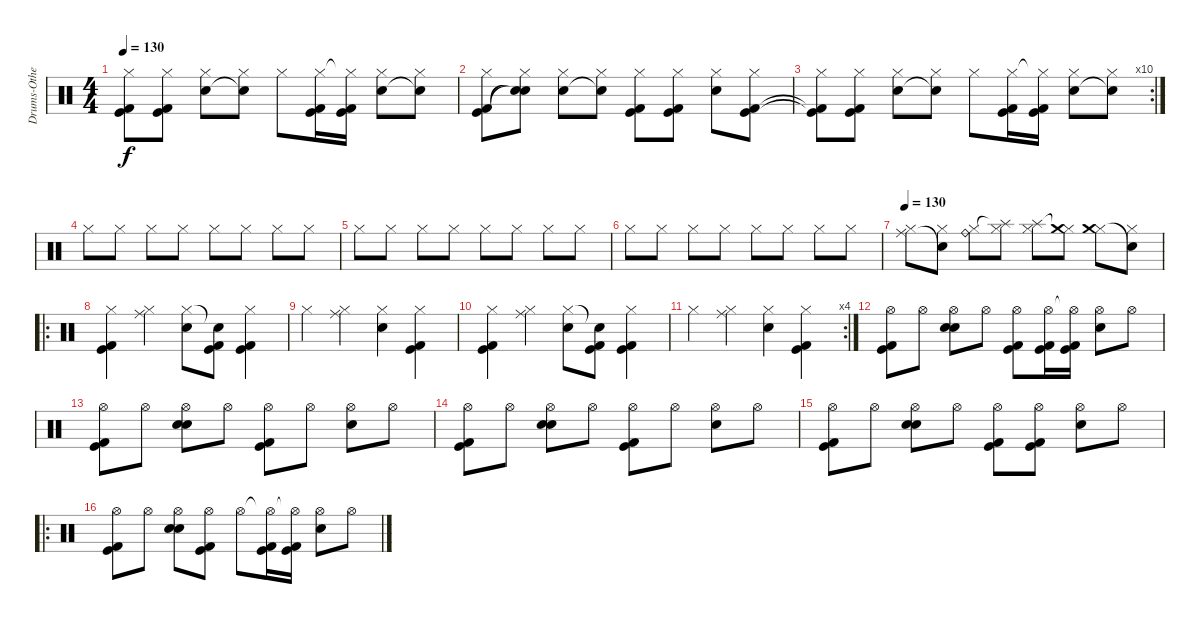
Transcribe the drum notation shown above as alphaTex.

\track ("Drums-Others" "Drums-Othe") {instrument percussion}
\staff {score}
\articulation defaults
\ts (4 4)
\tempo 130
\clef neutral
\ks c
("Hi-Hat (closed)" "Kick (hit)"{t} "Kick (hit) 2"{t}).8{dy f volume 16} ("Hi-Hat (closed)" "Kick (hit)" "Kick (hit) 2").8 ("Hi-Hat (closed)" "Snare (hit) 2").8 ("Hi-Hat (closed)" "Snare (hit)"{t}).8 "Hi-Hat (closed)".8 ("Hi-Hat (closed)" "Kick (hit)" "Kick (hit) 2").16 ("Hi-Hat (closed)"{t} "Kick (hit)" "Kick (hit) 2").16 ("Hi-Hat (closed)" "Snare (hit) 2").8 ("Hi-Hat (closed)" "Snare (hit)"{t}).8 |
("Hi-Hat (closed)" "Kick (hit)" "Kick (hit) 2").8{volume 16} ("Hi-Hat (closed)" "Snare (hit)"{t} "Snare (hit)"{t}).8 ("Hi-Hat (closed)" "Snare (hit) 2").8 ("Hi-Hat (closed)" "Snare (hit)"{t}).8 ("Hi-Hat (closed)" "Kick (hit)" "Kick (hit) 2").8 ("Hi-Hat (closed)" "Kick (hit)" "Kick (hit) 2").8 ("Hi-Hat (closed)" "Snare (hit) 2").8 ("Hi-Hat (closed)" "Kick (hit)" "Kick (hit) 2").8 |
\rc 10
("Hi-Hat (closed)" "Kick (hit)"{t} "Kick (hit) 2"{t}).8{volume 16} ("Hi-Hat (closed)" "Kick (hit)" "Kick (hit) 2").8 ("Hi-Hat (closed)" "Snare (hit) 2").8 ("Hi-Hat (closed)" "Snare (hit)"{t}).8 "Hi-Hat (closed)".8 ("Hi-Hat (closed)" "Kick (hit)" "Kick (hit) 2").16 ("Hi-Hat (closed)"{t} "Kick (hit)" "Kick (hit) 2").16 ("Hi-Hat (closed)" "Snare (hit) 2").8 ("Hi-Hat (closed)" "Snare (hit)"{t}).8 |
"Hi-Hat (closed)".8 "Hi-Hat (closed)".8 "Hi-Hat (closed)".8 "Hi-Hat (closed)".8 "Hi-Hat (closed)".8 "Hi-Hat (closed)".8 "Hi-Hat (closed)".8 "Hi-Hat (closed)".8 |
"Hi-Hat (closed)".8 "Hi-Hat (closed)".8 "Hi-Hat (closed)".8 "Hi-Hat (closed)".8 "Hi-Hat (closed)".8 "Hi-Hat (closed)".8 "Hi-Hat (closed)".8 "Hi-Hat (closed)".8 |
"Hi-Hat (closed)".8 "Hi-Hat (closed)".8 "Hi-Hat (closed)".8 "Hi-Hat (closed)".8 "Hi-Hat (closed)".8 "Hi-Hat (closed)".8 "Hi-Hat (closed)".8 "Hi-Hat (closed)".8 |
\tempo 130
("Hi-Hat (closed)" "Ride (middle)").8 ("Hi-Hat (closed)" "Snare (hit)"{t}).8 ("Hi-Hat (closed)" "Ride (bell)").8 ("Hi-Hat (closed)" "Splash (hit)"{t}).8 ("Hi-Hat (closed)" "Splash (hit)").8 ("Hi-Hat (closed)" "Crash medium (hit)"{t}).8 ("Hi-Hat (closed)" "Crash medium (hit)").8 ("Hi-Hat (closed)" "Snare (hit)"{t}).8 |
\ro
("Hi-Hat (closed)" "Kick (hit)" "Kick (hit) 2").4 ("Hi-Hat (closed)" "Ride (middle)").4 ("Hi-Hat (closed)" "Snare (hit) 2").8 ("Snare (hit)"{t} "Kick (hit)" "Kick (hit) 2").8 ("Hi-Hat (closed)" "Kick (hit)" "Kick (hit) 2").4 |
"Hi-Hat (closed)".4 ("Hi-Hat (closed)" "Ride (middle)").4 ("Hi-Hat (closed)" "Snare (hit) 2").4 ("Hi-Hat (closed)" "Kick (hit)" "Kick (hit) 2").4 |
("Hi-Hat (closed)" "Kick (hit)" "Kick (hit) 2").4 ("Hi-Hat (closed)" "Ride (middle)").4 ("Hi-Hat (closed)" "Snare (hit) 2").8 ("Snare (hit)"{t} "Kick (hit)" "Kick (hit) 2").8 ("Hi-Hat (closed)" "Kick (hit)" "Kick (hit) 2").4 |
\rc 4 "Hi-Hat (closed)".4
("Hi-Hat (closed)" "Ride (middle)").4 ("Hi-Hat (closed)" "Snare (hit) 2").4 ("Hi-Hat (closed)" "Kick (hit)" "Kick (hit) 2").4 |
("Hi-Hat (open)" "Kick (hit)" "Kick (hit) 2").8 "Hi-Hat (open)".8 ("Hi-Hat (open)" "Snare (hit) 2" "Electric Snare (hit)").8 "Hi-Hat (open)".8 ("Hi-Hat (open)" "Kick (hit)" "Kick (hit) 2").8 ("Hi-Hat (open)" "Kick (hit)" "Kick (hit) 2").16 ("Hi-Hat (open)"{t} "Kick (hit)" "Kick (hit) 2").16 ("Hi-Hat (open)" "Snare (hit) 2").8 "Hi-Hat (open)".8 |
("Hi-Hat (open)" "Kick (hit)" "Kick (hit) 2").8 "Hi-Hat (open)".8 ("Hi-Hat (open)" "Snare (hit) 2" "Electric Snare (hit)").8 "Hi-Hat (open)".8 ("Hi-Hat (open)" "Kick (hit)" "Kick (hit) 2").8 "Hi-Hat (open)".8 ("Hi-Hat (open)" "Snare (hit) 2").8 "Hi-Hat (open)".8 |
("Hi-Hat (open)" "Kick (hit)" "Kick (hit) 2").8 "Hi-Hat (open)".8 ("Hi-Hat (open)" "Snare (hit) 2" "Electric Snare (hit)").8 "Hi-Hat (open)".8 ("Hi-Hat (open)" "Kick (hit)" "Kick (hit) 2").8 "Hi-Hat (open)".8 ("Hi-Hat (open)" "Snare (hit) 2").8 "Hi-Hat (open)".8 |
("Hi-Hat (open)" "Kick (hit)" "Kick (hit) 2").8 "Hi-Hat (open)".8 ("Hi-Hat (open)" "Snare (hit) 2" "Electric Snare (hit)").8 "Hi-Hat (open)".8 ("Hi-Hat (open)" "Kick (hit)" "Kick (hit) 2").8 ("Hi-Hat (open)" "Kick (hit)" "Kick (hit) 2").8 ("Hi-Hat (open)" "Snare (hit) 2").8 "Hi-Hat (open)".8 |
\ro
("Hi-Hat (open)" "Kick (hit)" "Kick (hit) 2").8 "Hi-Hat (open)".8 ("Hi-Hat (open)" "Snare (hit) 2" "Electric Snare (hit)").8 ("Hi-Hat (open)" "Kick (hit)" "Kick (hit) 2").8 "Hi-Hat (open)".8 ("Hi-Hat (open)"{t} "Kick (hit) 2" "Kick (hit)").16 ("Hi-Hat (open)"{t} "Kick (hit)" "Kick (hit) 2").16 ("Hi-Hat (open)" "Snare (hit) 2").8 "Hi-Hat (open)".8
